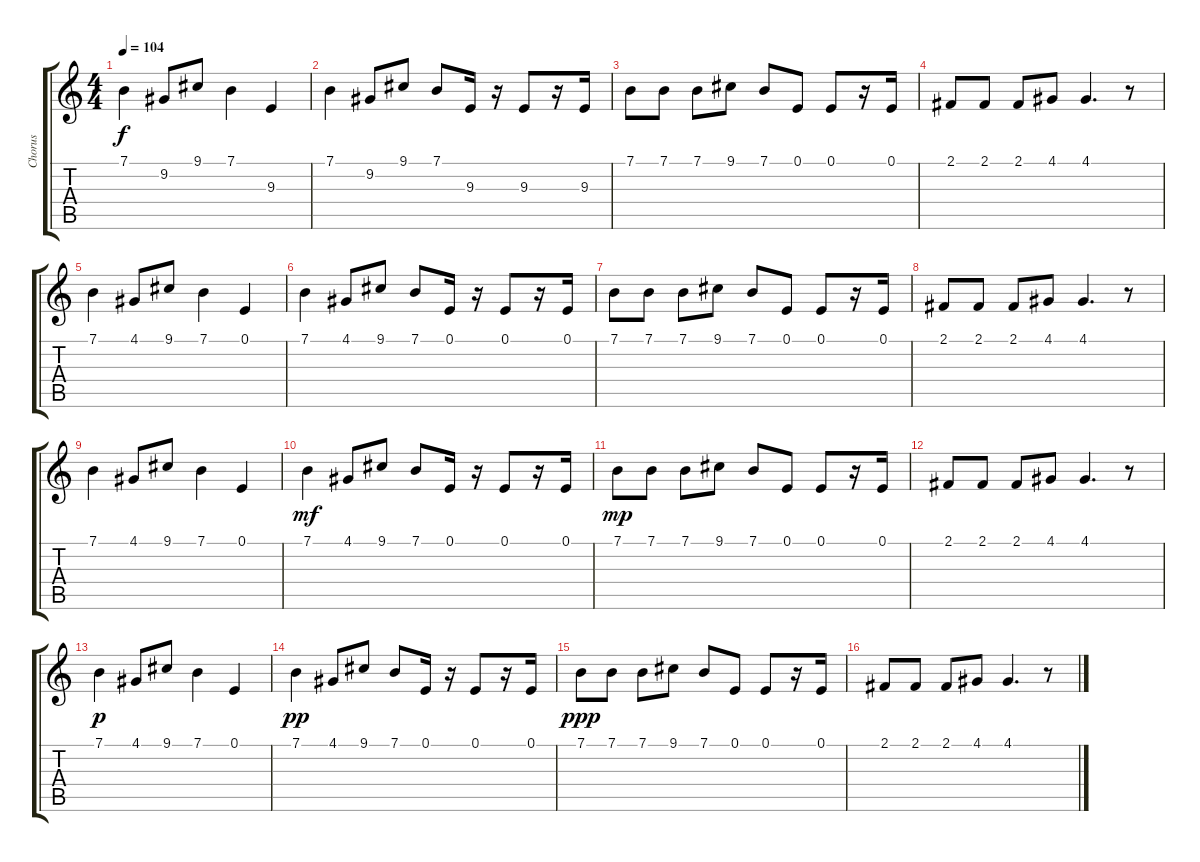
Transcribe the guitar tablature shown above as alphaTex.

\track ("Chorus" "Chorus") {instrument synthvoice}
\staff {score tabs}
\tuning (E4 B3 G3 D3 A2 E2) {hide}
\ts (4 4)
\tempo 104
\clef g2
\ks c
7.1.4{dy f} 9.2.8 9.1.8 7.1.4 9.3.4 |
7.1.4 9.2.8 9.1.8 7.1.8 9.3.16 r.16 9.3.8 r.16 9.3.16 |
7.1.8 7.1.8 7.1.8 9.1.8 7.1.8 0.1.8 0.1.8 r.16 0.1.16 |
2.1.8 2.1.8 2.1.8 4.1.8 4.1.4{d} r.8 |
7.1.4 4.1.8 9.1.8 7.1.4 0.1.4 |
7.1.4 4.1.8 9.1.8 7.1.8 0.1.16 r.16 0.1.8 r.16 0.1.16 |
7.1.8 7.1.8 7.1.8 9.1.8 7.1.8 0.1.8 0.1.8 r.16 0.1.16 |
2.1.8 2.1.8 2.1.8 4.1.8 4.1.4{d} r.8 |
7.1.4 4.1.8 9.1.8 7.1.4 0.1.4 |
7.1.4{dy mf} 4.1.8 9.1.8 7.1.8 0.1.16 r.16 0.1.8 r.16 0.1.16 |
7.1.8{dy mp} 7.1.8 7.1.8 9.1.8 7.1.8 0.1.8 0.1.8 r.16 0.1.16 |
2.1.8 2.1.8 2.1.8 4.1.8 4.1.4{d} r.8 |
7.1.4{dy p} 4.1.8 9.1.8 7.1.4 0.1.4 |
7.1.4{dy pp} 4.1.8 9.1.8 7.1.8 0.1.16 r.16 0.1.8 r.16 0.1.16 |
7.1.8{dy ppp} 7.1.8 7.1.8 9.1.8 7.1.8 0.1.8 0.1.8 r.16 0.1.16 |
2.1.8 2.1.8 2.1.8 4.1.8 4.1.4{d} r.8
